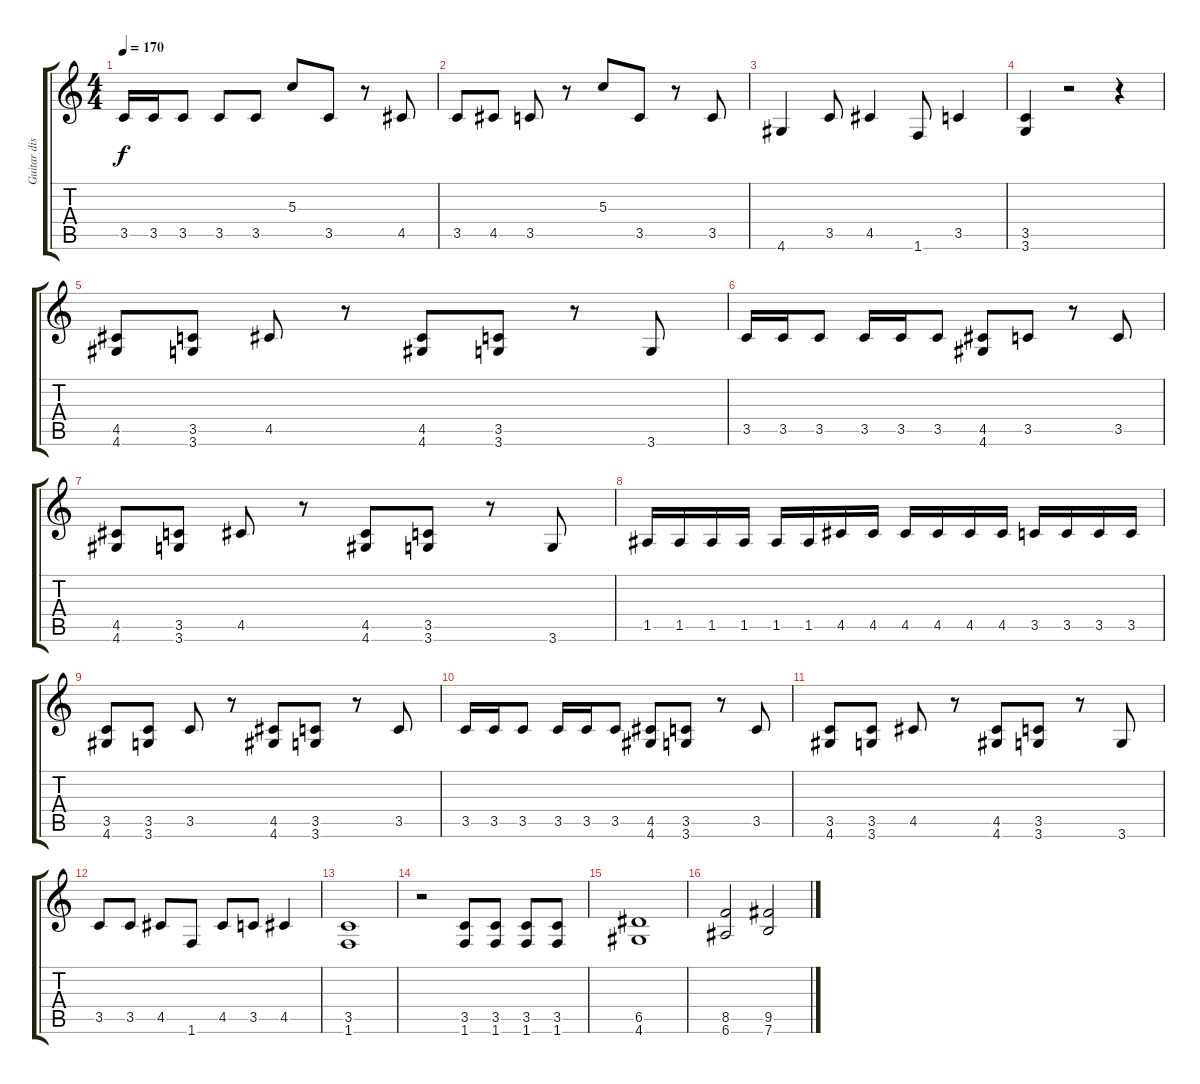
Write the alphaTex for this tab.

\track ("Guitar dist 2" "Guitar dis") {instrument distortionguitar}
\staff {score tabs}
\tuning (E4 B3 G3 D3 A2 E2) {hide}
\ts (4 4)
\tempo 170
\clef g2
\ks c
3.5.16{dy f} 3.5.16 3.5.8 3.5.8 3.5.8 5.3.8 3.5.8 r.8 4.5.8 |
3.5.8 4.5.8 3.5.8 r.8 5.3.8 3.5.8 r.8 3.5.8 |
4.6.4 3.5.8 4.5.4 1.6.8 3.5.4 |
(3.5 3.6).4 r.2 r.4 |
(4.5 4.6).8 (3.5 3.6).8 4.5.8 r.8 (4.5 4.6).8 (3.5 3.6).8 r.8 3.6.8 |
3.5.16 3.5.16 3.5.8 3.5.16 3.5.16 3.5.8 (4.5 4.6).8 3.5.8 r.8 3.5.8 |
(4.5 4.6).8 (3.5 3.6).8 4.5.8 r.8 (4.5 4.6).8 (3.5 3.6).8 r.8 3.6.8 |
1.5.16 1.5.16 1.5.16 1.5.16 1.5.16 1.5.16 4.5.16 4.5.16 4.5.16 4.5.16 4.5.16 4.5.16 3.5.16 3.5.16 3.5.16 3.5.16 |
(3.5 4.6).8 (3.5 3.6).8 3.5.8 r.8 (4.5 4.6).8 (3.5 3.6).8 r.8 3.5.8 |
3.5.16 3.5.16 3.5.8 3.5.16 3.5.16 3.5.8 (4.5 4.6).8 (3.5 3.6).8 r.8 3.5.8 |
(3.5 4.6).8 (3.5 3.6).8 4.5.8 r.8 (4.5 4.6).8 (3.5 3.6).8 r.8 3.6.8 |
3.5.8 3.5.8 4.5.8 1.6.8 4.5.8 3.5.8 4.5.4 |
(3.5 1.6).1 |
r.2 (3.5 1.6).8 (3.5 1.6).8 (3.5 1.6).8 (3.5 1.6).8 |
(6.5 4.6).1 |
(8.5 6.6).2 (9.5 7.6).2
